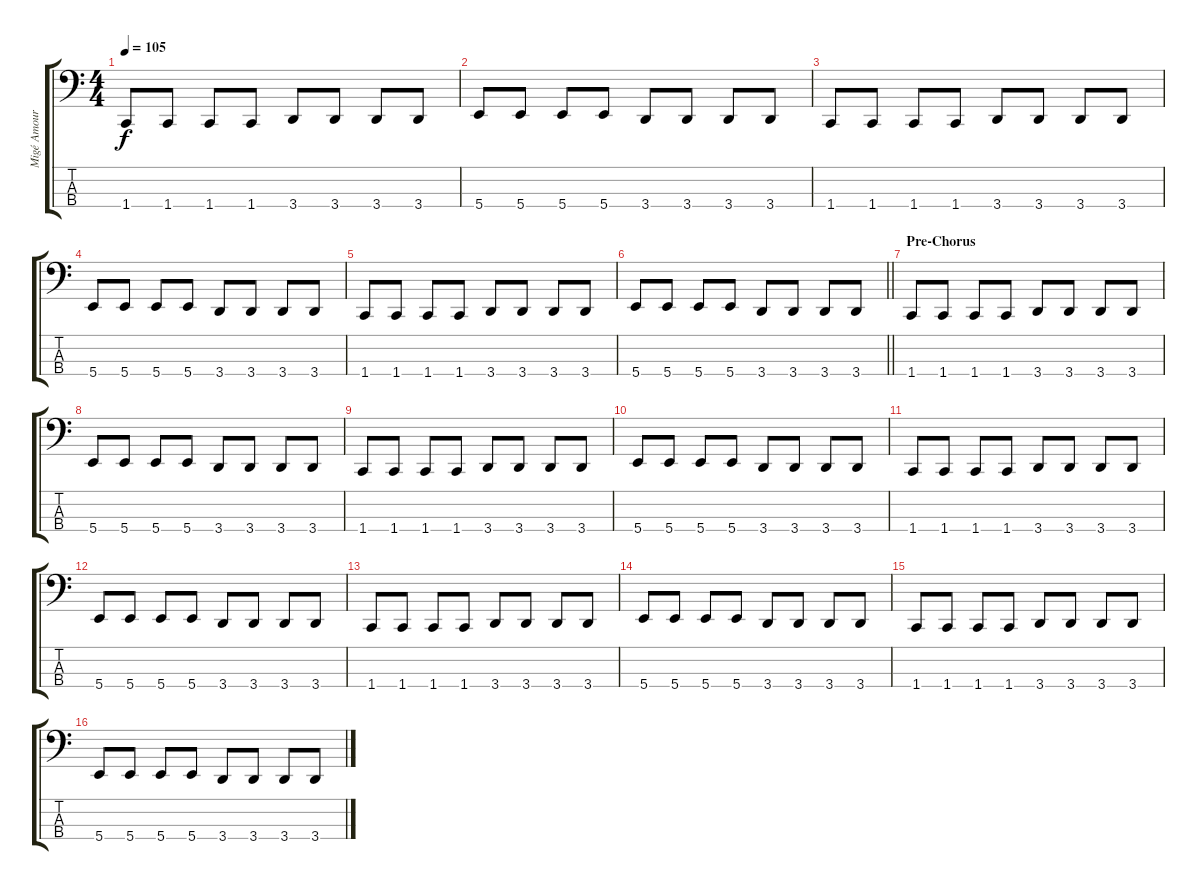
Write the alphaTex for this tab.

\track ("Migé Amour (Bass)" "Migé Amour") {instrument electricbassfinger}
\staff {score tabs}
\tuning (D2 A1 E1 B0) {hide}
\ts (4 4)
\tempo 105
\clef f4
\ks c
1.4.8{dy f} 1.4.8 1.4.8 1.4.8 3.4.8 3.4.8 3.4.8 3.4.8 |
5.4.8 5.4.8 5.4.8 5.4.8 3.4.8 3.4.8 3.4.8 3.4.8 |
1.4.8 1.4.8 1.4.8 1.4.8 3.4.8 3.4.8 3.4.8 3.4.8 |
5.4.8 5.4.8 5.4.8 5.4.8 3.4.8 3.4.8 3.4.8 3.4.8 |
1.4.8 1.4.8 1.4.8 1.4.8 3.4.8 3.4.8 3.4.8 3.4.8 |
\barLineRight lightlight
5.4.8 5.4.8 5.4.8 5.4.8 3.4.8 3.4.8 3.4.8 3.4.8 |
\section ("" "Pre-Chorus")
1.4.8 1.4.8 1.4.8 1.4.8 3.4.8 3.4.8 3.4.8 3.4.8 |
5.4.8 5.4.8 5.4.8 5.4.8 3.4.8 3.4.8 3.4.8 3.4.8 |
1.4.8 1.4.8 1.4.8 1.4.8 3.4.8 3.4.8 3.4.8 3.4.8 |
5.4.8 5.4.8 5.4.8 5.4.8 3.4.8 3.4.8 3.4.8 3.4.8 |
1.4.8 1.4.8 1.4.8 1.4.8 3.4.8 3.4.8 3.4.8 3.4.8 |
5.4.8 5.4.8 5.4.8 5.4.8 3.4.8 3.4.8 3.4.8 3.4.8 |
1.4.8 1.4.8 1.4.8 1.4.8 3.4.8 3.4.8 3.4.8 3.4.8 |
5.4.8 5.4.8 5.4.8 5.4.8 3.4.8 3.4.8 3.4.8 3.4.8 |
1.4.8 1.4.8 1.4.8 1.4.8 3.4.8 3.4.8 3.4.8 3.4.8 |
5.4.8 5.4.8 5.4.8 5.4.8 3.4.8 3.4.8 3.4.8 3.4.8
